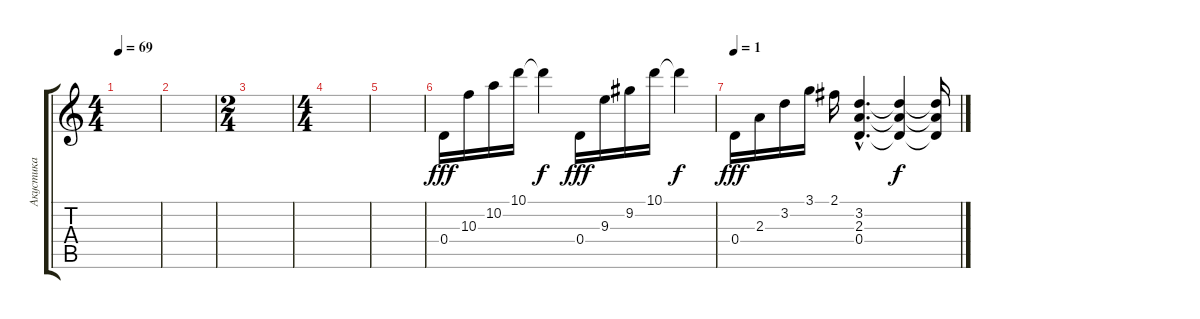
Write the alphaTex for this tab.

\track ("Акустика" "Акустика") {instrument electricguitarclean}
\staff {score tabs}
\tuning (E4 B3 G3 D3 A2 E2) {hide}
\ts (4 4)
\tempo 69
\clef g2
\ks c
|
|
\ts (2 4)
|
\ts (4 4)
|
|
0.4.16{dy fff} 10.3.16 10.2.16 10.1.16 10.1{t}.4{dy f} 0.4.16{dy fff} 9.3.16 9.2.16 10.1.16 10.1{t}.4{dy f} |
\tempo 1
0.4.16{dy fff} 2.3.16 3.2.16 3.1.16 2.1.16 (3.2{hac} 2.3{hac} 0.4{hac}).4{d} (3.2{t} 2.3{t} 0.4{t}).4{dy f} (3.2{t} 2.3{t} 0.4{t}).16
